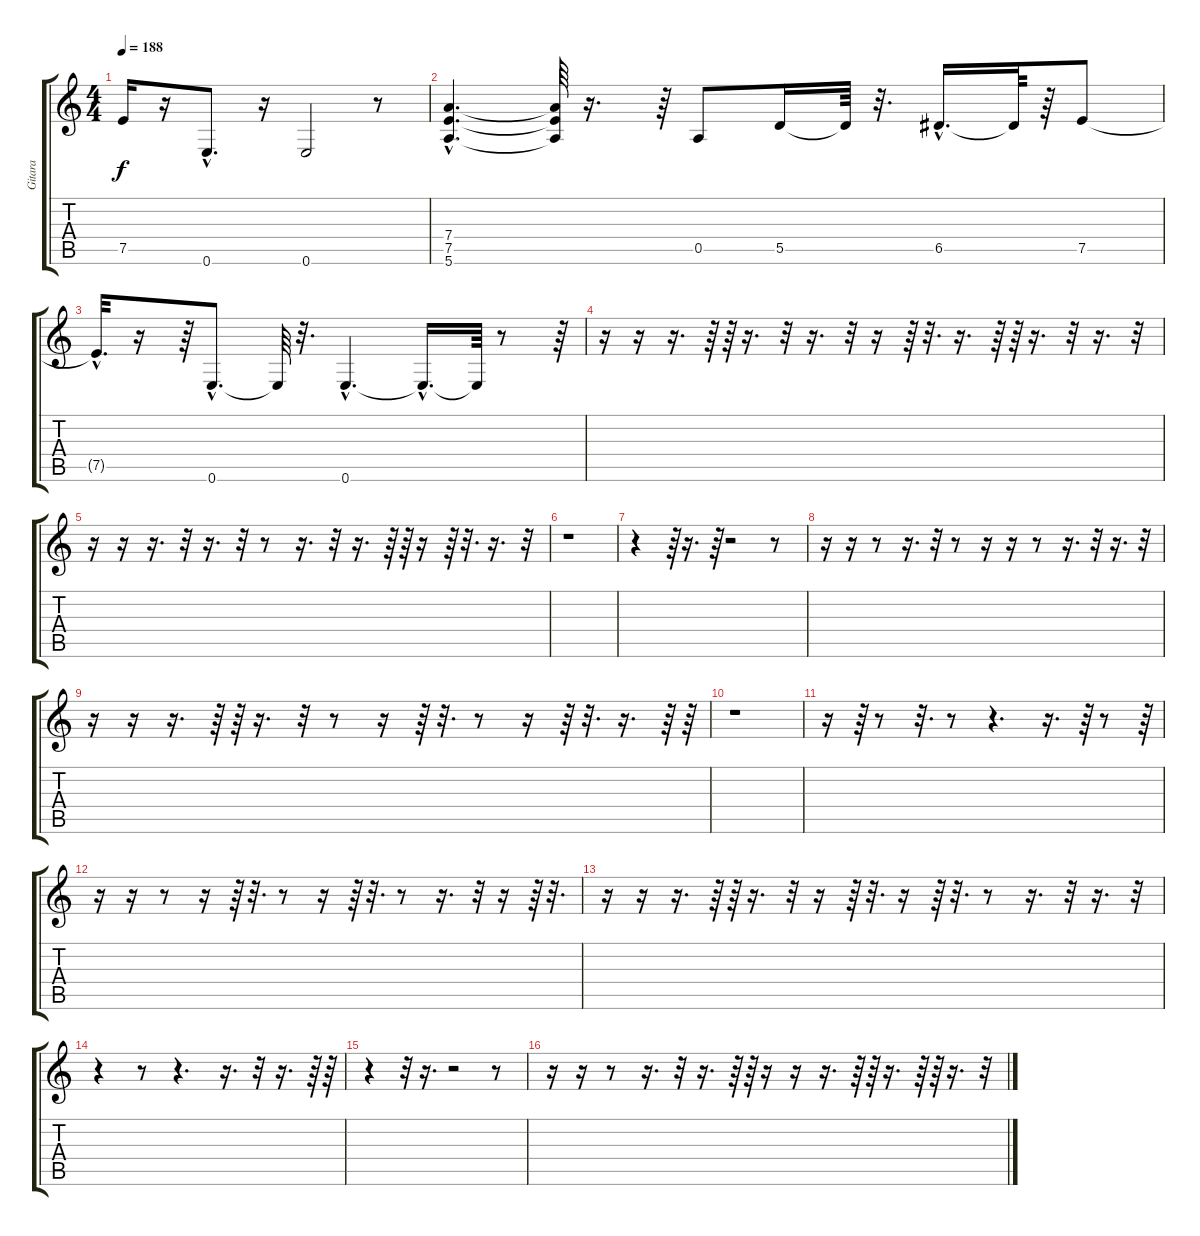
\track ("Gitara" "Gitara") {instrument overdrivenguitar}
\staff {score tabs}
\tuning (E4 B3 G3 D3 A2 E2) {hide}
\ts (4 4)
\tempo 188
\clef g2
\ks c
7.5{t}.16{dy f} r.16 0.6{hac}.8{d} r.16 0.6.2 r.8 |
(7.4{hac} 7.5{hac} 5.6{hac}).4{d} (7.4{t} 7.5{t} 5.6{t}).64 r.16{d} r.64 0.5.8 5.5.16 5.5{t}.64 r.32{d} 6.5{hac}.16{d} 6.5{t}.64 r.64 7.5.8 |
7.5{hac t}.32{d} r.16 r.64 0.6{hac}.8{d} 0.6{t}.64 r.32{d} 0.6{hac}.4{d} 0.6{hac t}.16{d} 0.6{t}.64 r.8 r.64 |
r.16 r.16 r.16{d} r.64 r.64 r.16{d} r.32 r.16{d} r.32 r.16 r.64 r.32{d} r.16{d} r.64 r.64 r.16{d} r.32 r.16{d} r.32 |
r.16 r.16 r.16{d} r.32 r.16{d} r.32 r.8 r.16{d} r.32 r.16{d} r.64 r.64 r.16 r.64 r.32{d} r.16{d} r.32 |
r.1 |
r.4 r.64 r.16{d} r.64 r.2 r.8 |
r.16 r.16 r.8 r.16{d} r.32 r.8 r.16 r.16 r.8 r.16{d} r.32 r.16{d} r.32 |
r.16 r.16 r.16{d} r.64 r.64 r.16{d} r.32 r.8 r.16 r.64 r.32{d} r.8 r.16 r.64 r.32{d} r.16{d} r.64 r.64 |
r.1 |
r.16 r.64 r.8 r.32{d} r.8 r.4{d} r.16{d} r.64 r.8 r.64 |
r.16 r.16 r.8 r.16 r.64 r.32{d} r.8 r.16 r.64 r.32{d} r.8 r.16{d} r.32 r.16 r.64 r.32{d} |
r.16 r.16 r.16{d} r.64 r.64 r.16{d} r.32 r.16 r.64 r.32{d} r.16 r.64 r.32{d} r.8 r.16{d} r.32 r.16{d} r.32 |
r.4 r.8 r.4{d} r.16{d} r.32 r.16{d} r.64 r.64 |
r.4 r.32 r.16{d} r.2 r.8 |
r.16 r.16 r.8 r.16{d} r.32 r.16{d} r.64 r.64 r.16 r.16 r.16{d} r.64 r.64 r.16{d} r.64 r.64 r.16{d} r.32
